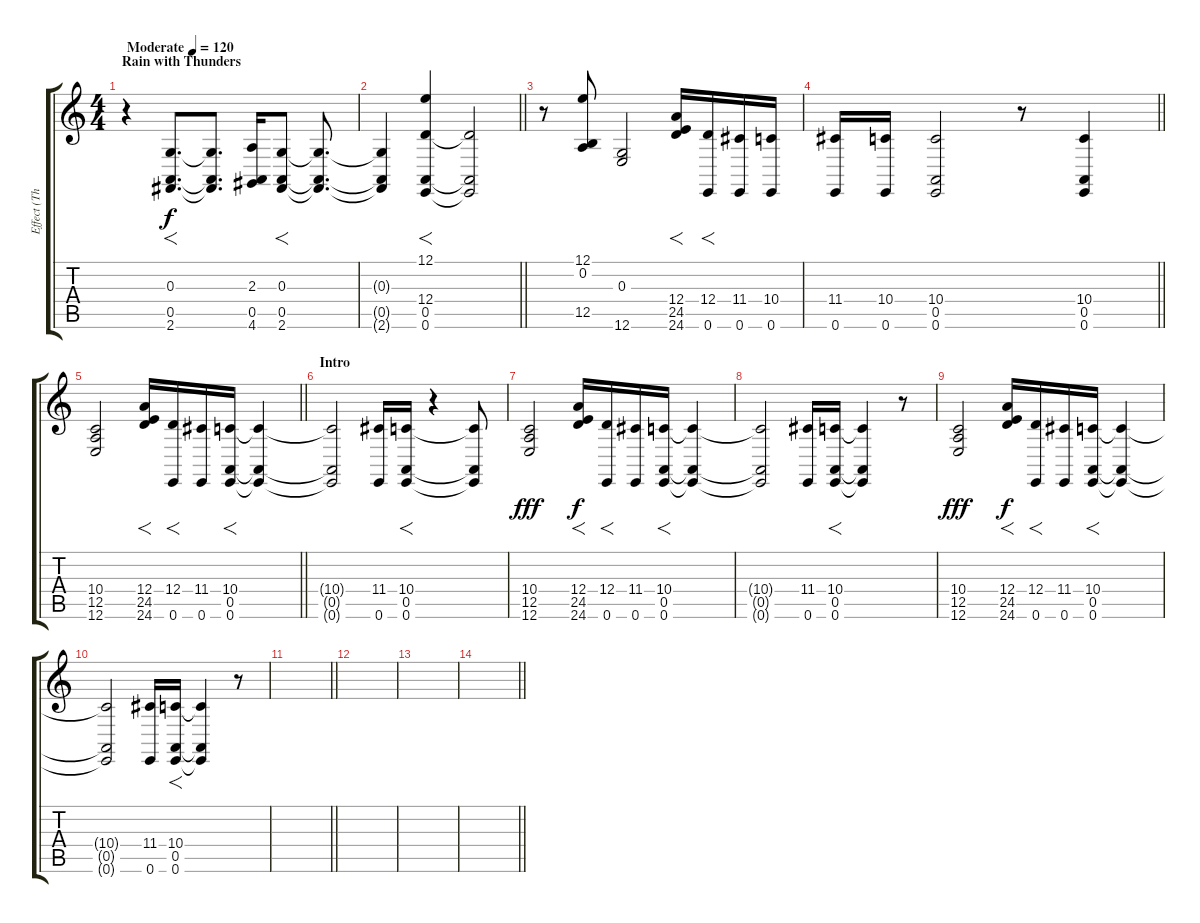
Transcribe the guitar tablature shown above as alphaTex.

\track ("Effect (Thunder)" "Effect (Th") {instrument gunshot}
\staff {score tabs}
\tuning (E4 B3 G3 D3 A2 E2) {hide}
\ts (4 4)
\section ("" "Rain with Thunders")
\tempo (120 "Moderate")
\clef g2
\ks c
r.4{dy f instrument gunshot} (0.3 0.5 2.6).8{f d} (0.3{t} 0.5{t} 2.6{t}).8{d} (2.3 0.5 4.6).16 (0.3 0.5 2.6).8{f} (0.3{t} 0.5{t} 2.6{t}).8{d} |
\barLineRight lightlight
(0.3{t} 0.5{t} 2.6{t}).4 (12.1 12.4 0.5 0.6).4{f} (12.4{t} 0.5{t} 0.6{t}).2 |
r.8 (12.1 0.2 12.5).8 (0.3 12.6).2 (12.4 24.5 24.6).16{f} (12.4 0.6).16{f} (11.4 0.6).16 (10.4 0.6).16 |
\barLineRight lightlight
(11.4 0.6).16 (10.4 0.6).16 (10.4 0.5 0.6).2 r.8 (10.4 0.5 0.6).4 |
\barLineRight lightlight
(10.4 12.5 12.6).2 (12.4 24.5 24.6).16{f} (12.4 0.6).16{f} (11.4 0.6).16 (10.4 0.5 0.6).16{f} (10.4{t} 0.5{t} 0.6{t}).4 |
\section ("" "Intro ")
(10.4{t} 0.5{t} 0.6{t}).2 (11.4 0.6).16 (10.4 0.5 0.6).16{f} r.4 (10.4{t} 0.5{t} 0.6{t}).8 |
(10.4 12.5 12.6).2{dy fff} (12.4 24.5 24.6).16{f dy f} (12.4 0.6).16{f} (11.4 0.6).16 (10.4 0.5 0.6).16{f} (10.4{t} 0.5{t} 0.6{t}).4 |
(10.4{t} 0.5{t} 0.6{t}).2 (11.4 0.6).16 (10.4 0.5 0.6).16{f} (10.4{t} 0.5{t} 0.6{t}).4 r.8 |
(10.4 12.5 12.6).2{dy fff} (12.4 24.5 24.6).16{f dy f} (12.4 0.6).16{f} (11.4 0.6).16 (10.4 0.5 0.6).16{f} (10.4{t} 0.5{t} 0.6{t}).4 |
(10.4{t} 0.5{t} 0.6{t}).2 (11.4 0.6).16 (10.4 0.5 0.6).16{f} (10.4{t} 0.5{t} 0.6{t}).4 r.8 |
\barLineRight lightlight
|
|
|
\barLineRight lightlight
